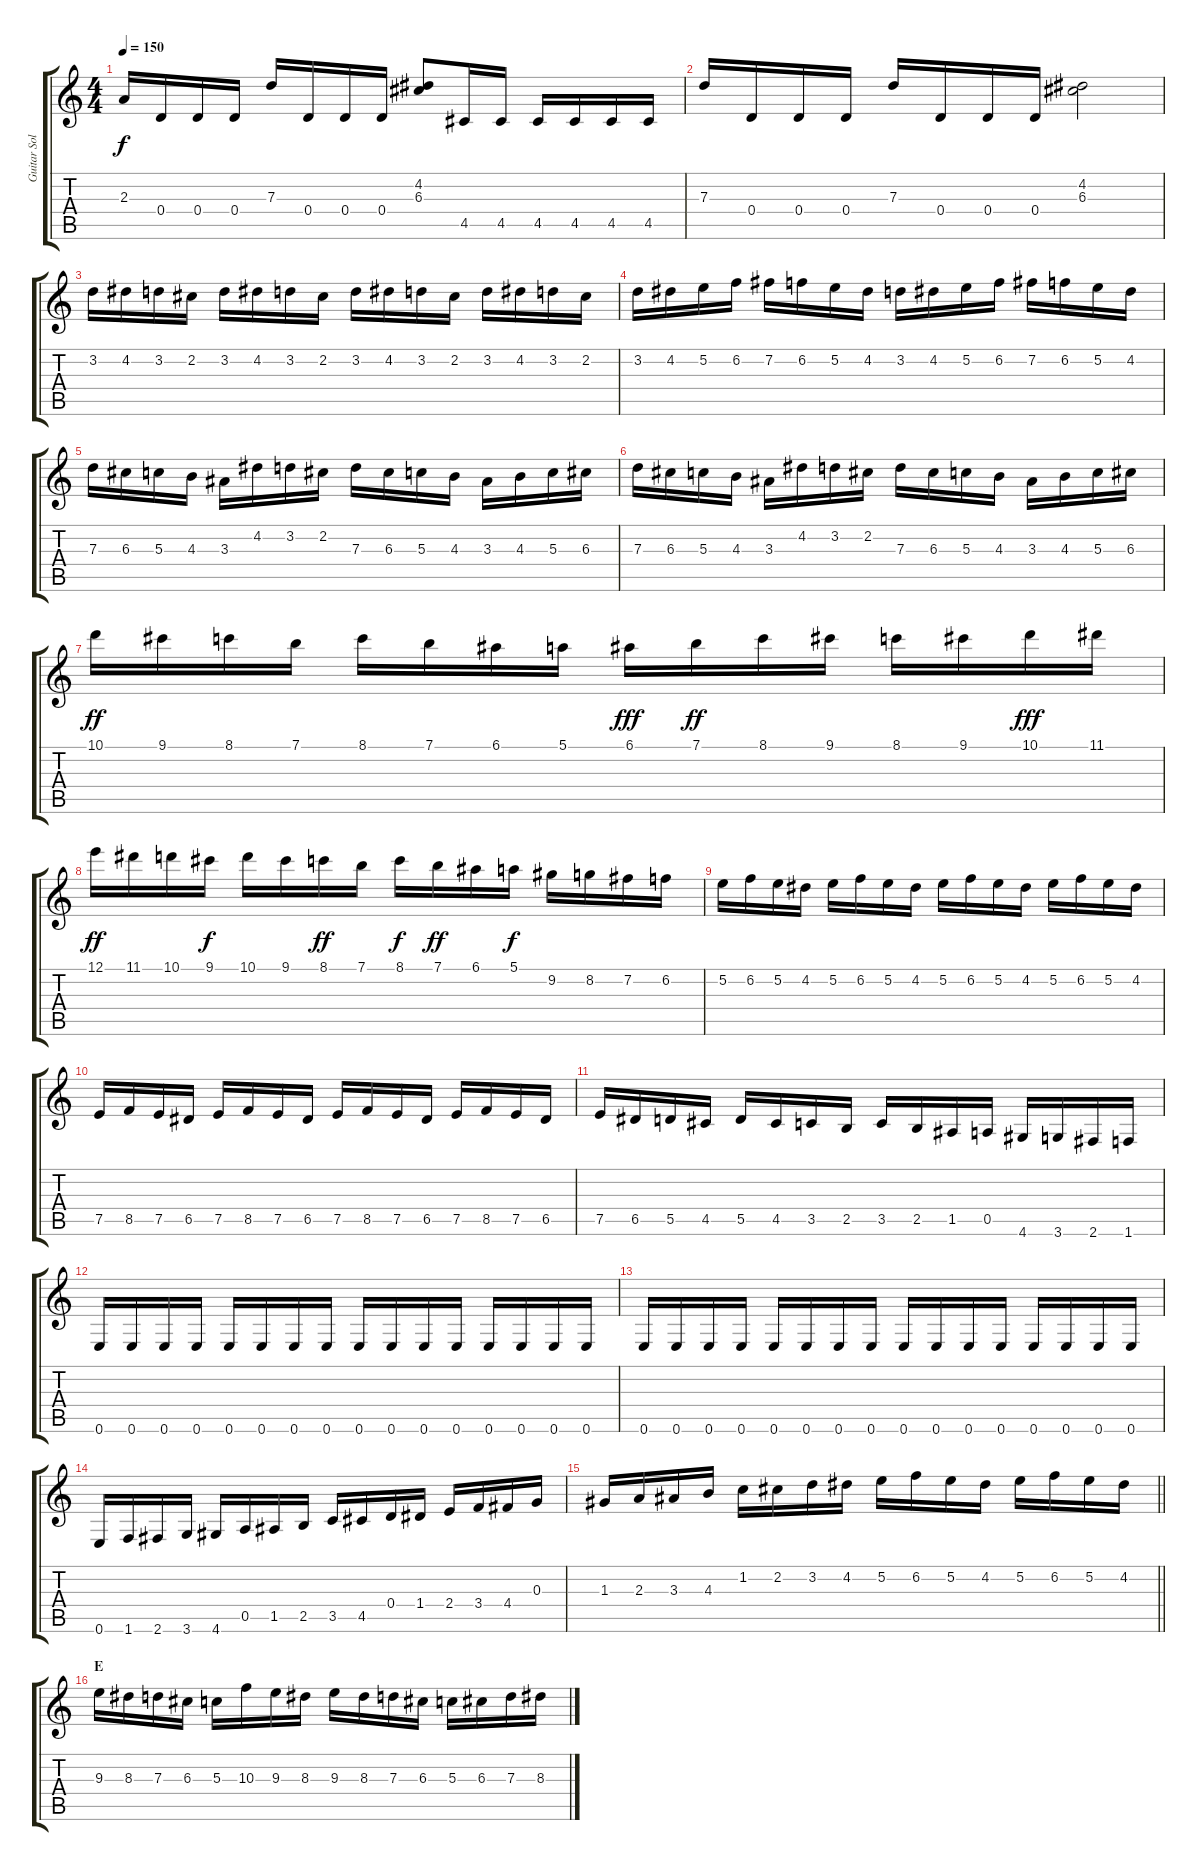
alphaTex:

\track ("Guitar Solo" "Guitar Sol") {instrument distortionguitar}
\staff {score tabs}
\tuning (E4 B3 G3 D3 A2 E2) {hide}
\ts (4 4)
\tempo 150
\clef g2
\ks c
2.3.16{dy f} 0.4.16 0.4.16 0.4.16 7.3.16 0.4.16 0.4.16 0.4.16 (4.2 6.3).8 4.5.16 4.5.16 4.5.16 4.5.16 4.5.16 4.5.16 |
7.3.16 0.4.16 0.4.16 0.4.16 7.3.16 0.4.16 0.4.16 0.4.16 (4.2 6.3).2 |
3.2.16 4.2.16 3.2.16 2.2.16 3.2.16 4.2.16 3.2.16 2.2.16 3.2.16 4.2.16 3.2.16 2.2.16 3.2.16 4.2.16 3.2.16 2.2.16 |
3.2.16 4.2.16 5.2.16 6.2.16 7.2.16 6.2.16 5.2.16 4.2.16 3.2.16 4.2.16 5.2.16 6.2.16 7.2.16 6.2.16 5.2.16 4.2.16 |
7.3.16 6.3.16 5.3.16 4.3.16 3.3.16 4.2.16 3.2.16 2.2.16 7.3.16 6.3.16 5.3.16 4.3.16 3.3.16 4.3.16 5.3.16 6.3.16 |
7.3.16 6.3.16 5.3.16 4.3.16 3.3.16 4.2.16 3.2.16 2.2.16 7.3.16 6.3.16 5.3.16 4.3.16 3.3.16 4.3.16 5.3.16 6.3.16 |
10.1.16{dy ff} 9.1.16 8.1.16 7.1.16 8.1.16 7.1.16 6.1.16 5.1.16 6.1.16{dy fff} 7.1.16{dy ff} 8.1.16 9.1.16 8.1.16 9.1.16 10.1.16{dy fff} 11.1.16 |
12.1.16{dy ff} 11.1.16 10.1.16 9.1.16{dy f} 10.1.16 9.1.16 8.1.16{dy ff} 7.1.16 8.1.16{dy f} 7.1.16{dy ff} 6.1.16 5.1.16{dy f} 9.2.16 8.2.16 7.2.16 6.2.16 |
5.2.16 6.2.16 5.2.16 4.2.16 5.2.16 6.2.16 5.2.16 4.2.16 5.2.16 6.2.16 5.2.16 4.2.16 5.2.16 6.2.16 5.2.16 4.2.16 |
7.5.16 8.5.16 7.5.16 6.5.16 7.5.16 8.5.16 7.5.16 6.5.16 7.5.16 8.5.16 7.5.16 6.5.16 7.5.16 8.5.16 7.5.16 6.5.16 |
7.5.16 6.5.16 5.5.16 4.5.16 5.5.16 4.5.16 3.5.16 2.5.16 3.5.16 2.5.16 1.5.16 0.5.16 4.6.16 3.6.16 2.6.16 1.6.16 |
0.6.16 0.6.16 0.6.16 0.6.16 0.6.16 0.6.16 0.6.16 0.6.16 0.6.16 0.6.16 0.6.16 0.6.16 0.6.16 0.6.16 0.6.16 0.6.16 |
0.6.16 0.6.16 0.6.16 0.6.16 0.6.16 0.6.16 0.6.16 0.6.16 0.6.16 0.6.16 0.6.16 0.6.16 0.6.16 0.6.16 0.6.16 0.6.16 |
0.6.16 1.6.16 2.6.16 3.6.16 4.6.16 0.5.16 1.5.16 2.5.16 3.5.16 4.5.16 0.4.16 1.4.16 2.4.16 3.4.16 4.4.16 0.3.16 |
\barLineRight lightlight
1.3.16 2.3.16 3.3.16 4.3.16 1.2.16 2.2.16 3.2.16 4.2.16 5.2.16 6.2.16 5.2.16 4.2.16 5.2.16 6.2.16 5.2.16 4.2.16 |
\section ("" "E")
9.3.16 8.3.16 7.3.16 6.3.16 5.3.16 10.3.16 9.3.16 8.3.16 9.3.16 8.3.16 7.3.16 6.3.16 5.3.16 6.3.16 7.3.16 8.3.16
